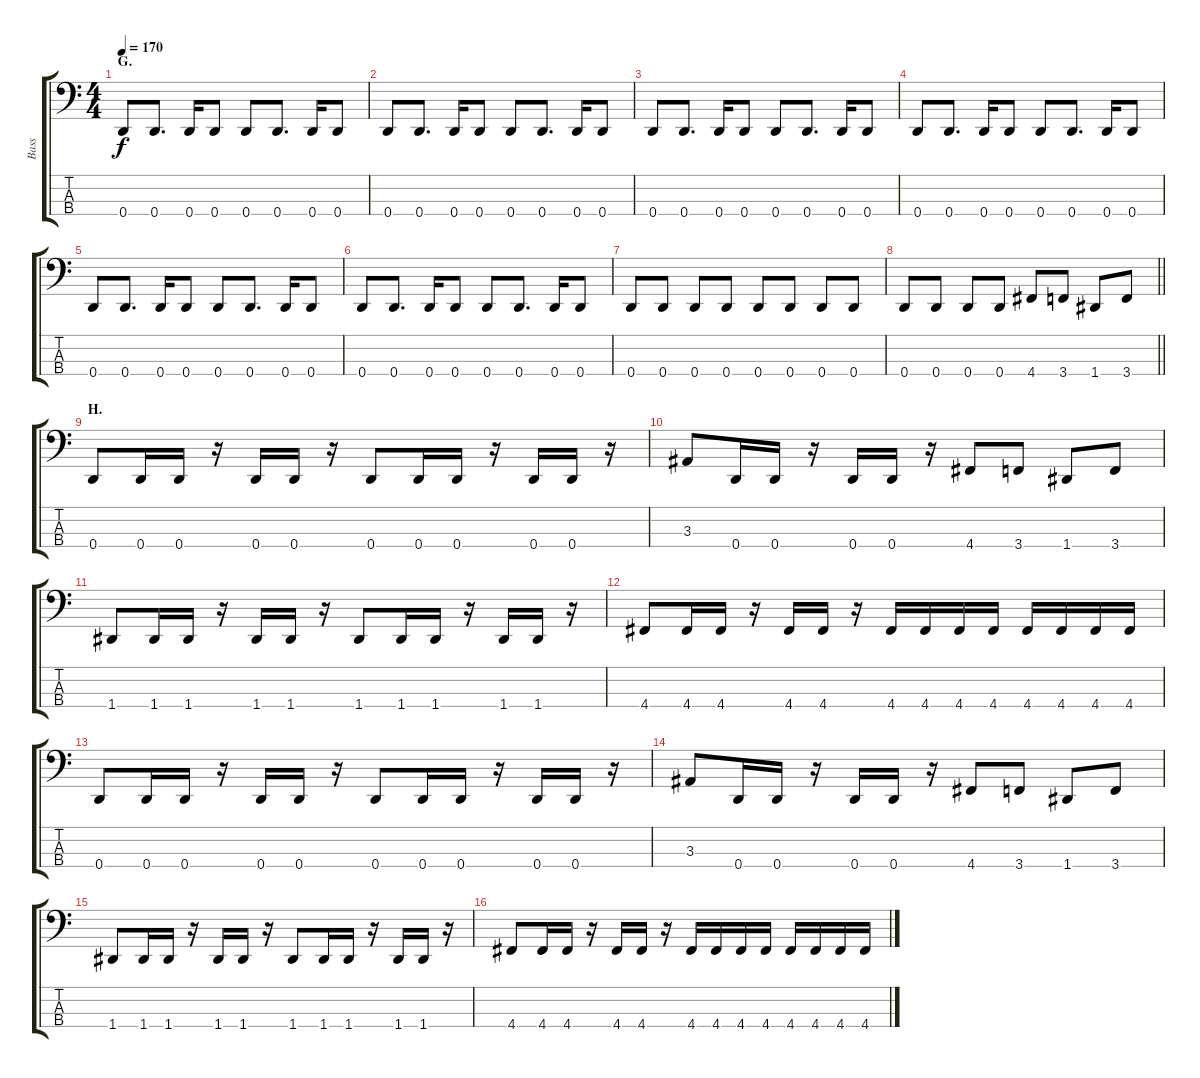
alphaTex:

\track ("Bass" "Bass") {instrument electricbasspick}
\staff {score tabs}
\tuning (F2 C2 G1 D1) {hide}
\ts (4 4)
\section ("" "G.")
\tempo 170
\clef f4
\ks c
0.4.8{dy f} 0.4.8{d} 0.4.16 0.4.8 0.4.8 0.4.8{d} 0.4.16 0.4.8 |
0.4.8 0.4.8{d} 0.4.16 0.4.8 0.4.8 0.4.8{d} 0.4.16 0.4.8 |
0.4.8 0.4.8{d} 0.4.16 0.4.8 0.4.8 0.4.8{d} 0.4.16 0.4.8 |
0.4.8 0.4.8{d} 0.4.16 0.4.8 0.4.8 0.4.8{d} 0.4.16 0.4.8 |
0.4.8 0.4.8{d} 0.4.16 0.4.8 0.4.8 0.4.8{d} 0.4.16 0.4.8 |
0.4.8 0.4.8{d} 0.4.16 0.4.8 0.4.8 0.4.8{d} 0.4.16 0.4.8 |
0.4.8 0.4.8 0.4.8 0.4.8 0.4.8 0.4.8 0.4.8 0.4.8 |
\barLineRight lightlight
0.4.8 0.4.8 0.4.8 0.4.8 4.4.8 3.4.8 1.4.8 3.4.8 |
\section ("" "H.")
0.4.8 0.4.16 0.4.16 r.16 0.4.16 0.4.16 r.16 0.4.8 0.4.16 0.4.16 r.16 0.4.16 0.4.16 r.16 |
3.3.8 0.4.16 0.4.16 r.16 0.4.16 0.4.16 r.16 4.4.8 3.4.8 1.4.8 3.4.8 |
1.4.8 1.4.16 1.4.16 r.16 1.4.16 1.4.16 r.16 1.4.8 1.4.16 1.4.16 r.16 1.4.16 1.4.16 r.16 |
4.4.8 4.4.16 4.4.16 r.16 4.4.16 4.4.16 r.16 4.4.16 4.4.16 4.4.16 4.4.16 4.4.16 4.4.16 4.4.16 4.4.16 |
0.4.8 0.4.16 0.4.16 r.16 0.4.16 0.4.16 r.16 0.4.8 0.4.16 0.4.16 r.16 0.4.16 0.4.16 r.16 |
3.3.8 0.4.16 0.4.16 r.16 0.4.16 0.4.16 r.16 4.4.8 3.4.8 1.4.8 3.4.8 |
1.4.8 1.4.16 1.4.16 r.16 1.4.16 1.4.16 r.16 1.4.8 1.4.16 1.4.16 r.16 1.4.16 1.4.16 r.16 |
4.4.8 4.4.16 4.4.16 r.16 4.4.16 4.4.16 r.16 4.4.16 4.4.16 4.4.16 4.4.16 4.4.16 4.4.16 4.4.16 4.4.16
